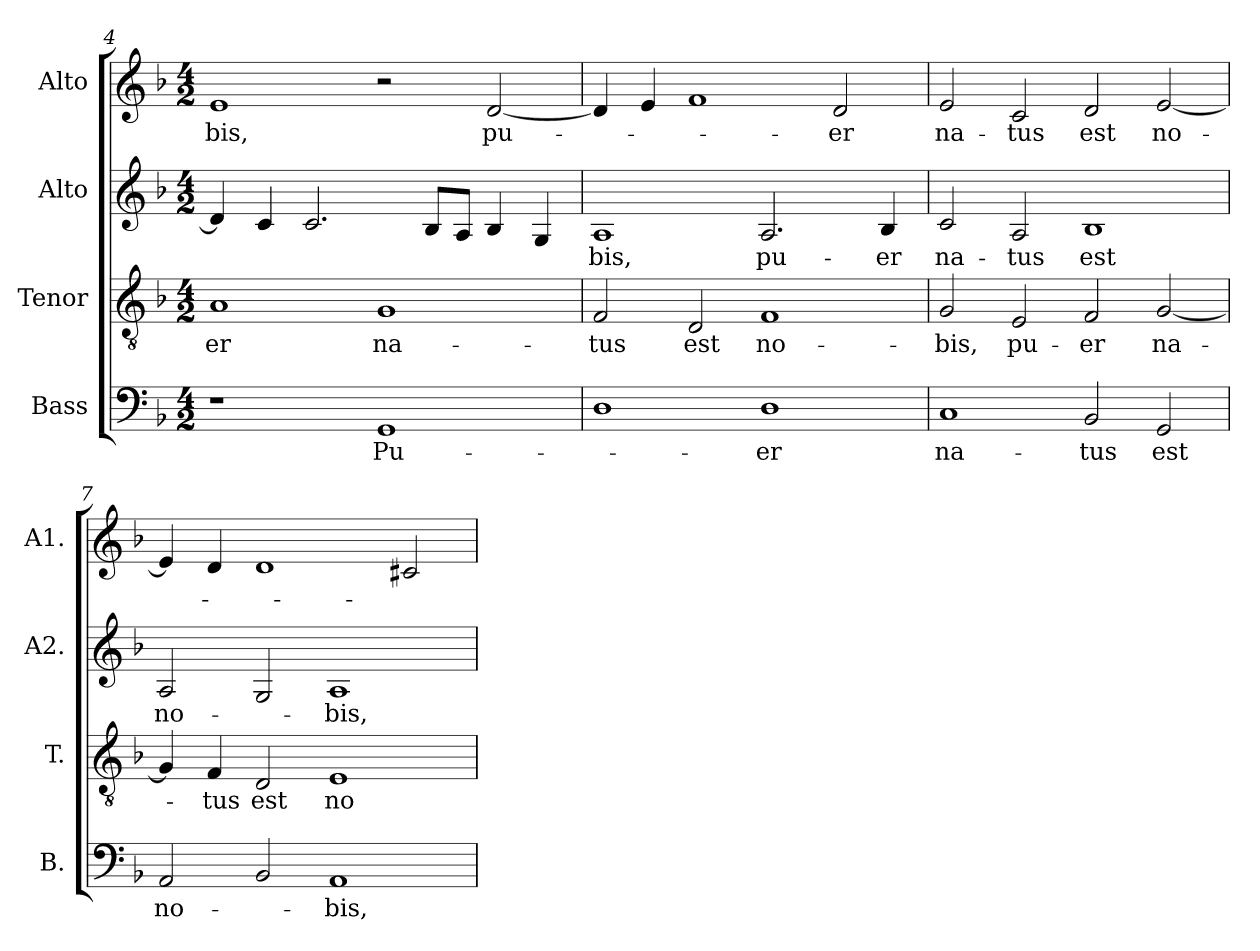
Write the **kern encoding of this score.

**kern	**text	**kern	**text	**kern	**text	**kern	**text
*part4	*part4	*part3	*part3	*part2	*part2	*part1	*part1
*staff4	*staff4	*staff3	*staff3	*staff2	*staff2	*staff1	*staff1
*I"Bass	*	*I"Tenor	*	*I"Alto	*	*I"Alto	*
*I'B.	*	*I'T.	*	*I'A2.	*	*I'A1.	*
*clefF4	*	*clefGv2	*	*clefG2	*	*clefG2	*
*	*	*ITrd7c12	*	*	*	*	*
*k[b-]	*	*k[b-]	*	*k[b-]	*	*k[b-]	*
*F:	*	*F:	*	*F:	*	*F:	*
*M4/2	*	*M4/2	*	*M4/2	*	*M4/2	*
=4	=4	=4	=4	=4	=4	=4	=4
!	!	!	!LO:LY:b:color=#000000	!	!	!	!
!	!	!	!	!	!	!	!LO:LY:b:color=#000000
1r	.	1AAi	-er	4di/]	.	1ei	-bis,
.	.	.	.	4ci/	.	.	.
.	.	.	.	2.ci/	.	.	.
!	!LO:LY:b:color=#000000	!	!	!	!	!	!
!	!	!	!LO:LY:b:color=#000000	!	!	!	!
1GGi	Pu-	1GGi	na-	.	.	2r	.
.	.	.	.	8B-i/L	.	.	.
.	.	.	.	8Ai/J	.	.	.
!	!	!	!	!	!	!	!LO:LY:b:color=#000000
.	.	.	.	4B-i/	.	[2di/	pu-
.	.	.	.	4Gi/	.	.	.
!!LO:LB:g=z
=5	=5	=5	=5	=5	=5	=5	=5
!	!	!	!LO:LY:b:color=#000000	!	!	!	!
!	!	!	!	!	!LO:LY:b:color=#000000	!	!
1Di	.	2FFi/	-tus	1Ai	-bis,	4di/]	.
.	.	.	.	.	.	4ei/	.
!	!	!	!LO:LY:b:color=#000000	!	!	!	!
.	.	2DDi/	est	.	.	1fi	.
!	!LO:LY:b:color=#000000	!	!	!	!	!	!
!	!	!	!LO:LY:b:color=#000000	!	!	!	!
!	!	!	!	!	!LO:LY:b:color=#000000	!	!
1Di	-er	1FFi	no-	2.Ai/	pu-	.	.
!	!	!	!	!	!	!	!LO:LY:b:color=#000000
.	.	.	.	.	.	2di/	-er
!	!	!	!	!	!LO:LY:b:color=#000000	!	!
.	.	.	.	4B-i/	-er	.	.
=6	=6	=6	=6	=6	=6	=6	=6
!	!LO:LY:b:color=#000000	!	!	!	!	!	!
!	!	!	!LO:LY:b:color=#000000	!	!	!	!
!	!	!	!	!	!LO:LY:b:color=#000000	!	!
!	!	!	!	!	!	!	!LO:LY:b:color=#000000
1Ci	na-	2GGi/	-bis,	2ci/	na-	2ei/	na-
!	!	!	!LO:LY:b:color=#000000	!	!	!	!
!	!	!	!	!	!LO:LY:b:color=#000000	!	!
!	!	!	!	!	!	!	!LO:LY:b:color=#000000
.	.	2EEi/	pu-	2Ai/	-tus	2ci/	-tus
!	!LO:LY:b:color=#000000	!	!	!	!	!	!
!	!	!	!LO:LY:b:color=#000000	!	!	!	!
!	!	!	!	!	!LO:LY:b:color=#000000	!	!
!	!	!	!	!	!	!	!LO:LY:b:color=#000000
2BB-i/	-tus	2FFi/	-er	1B-i	est	2di/	est
!	!LO:LY:b:color=#000000	!	!	!	!	!	!
!	!	!	!LO:LY:b:color=#000000	!	!	!	!
!	!	!	!	!	!	!	!LO:LY:b:color=#000000
2GGi/	est	[2GGi/	na-	.	.	[2ei/	no-
=7	=7	=7	=7	=7	=7	=7	=7
!	!LO:LY:b:color=#000000	!	!	!	!	!	!
!	!	!	!	!	!LO:LY:b:color=#000000	!	!
2AAi/	no-	4GGi/]	.	2Ai/	no-	4ei/]	.
!	!	!	!LO:LY:b:color=#000000	!	!	!	!
.	.	4FFi/	-tus	.	.	4di/	.
!	!	!	!LO:LY:b:color=#000000	!	!	!	!
2BB-i/	.	2DDi/	est	2Gi/	.	1di	.
!	!LO:LY:b:color=#000000	!	!	!	!	!	!
!	!	!	!LO:LY:b:color=#000000	!	!	!	!
!	!	!	!	!	!LO:LY:b:color=#000000	!	!
1AAi	-bis,	1EEi	no-	1Ai	-bis,	.	.
.	.	.	.	.	.	2c#Xi/	.
=	=	=	=	=	=	=	=
*-	*-	*-	*-	*-	*-	*-	*-
